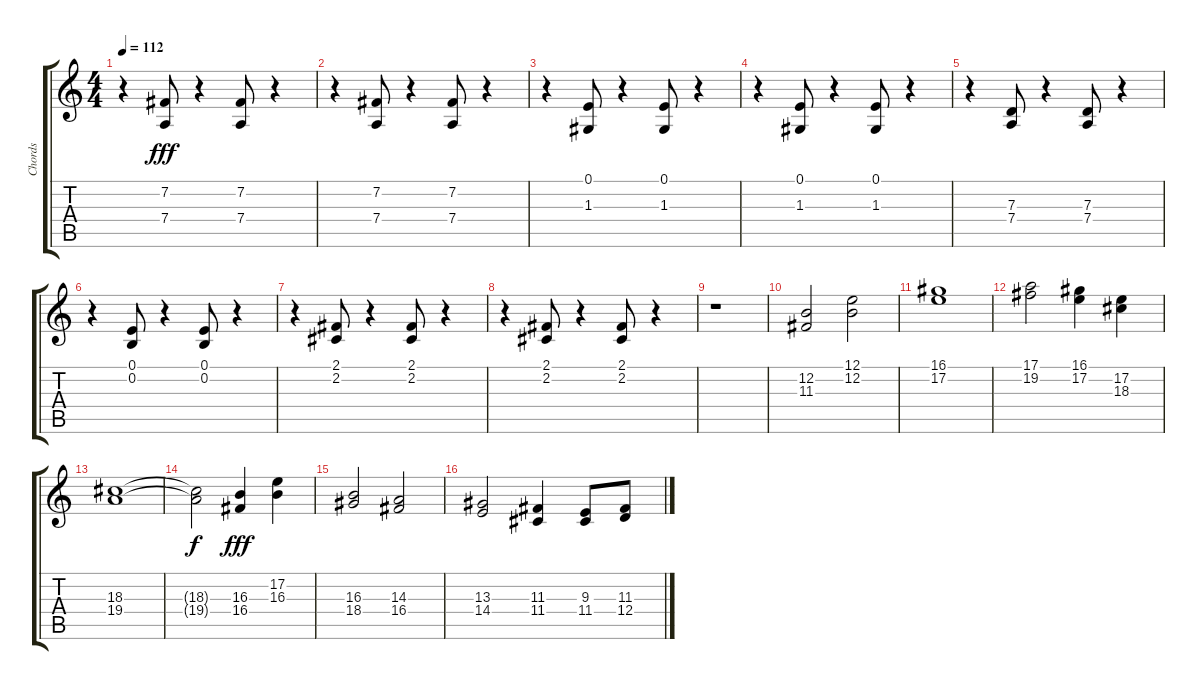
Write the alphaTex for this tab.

\track ("Chords" "Chords") {instrument brightacousticpiano}
\staff {score tabs}
\tuning (E4 B3 G3 D3 A2 E2) {hide}
\ts (4 4)
\tempo 112
\clef g2
\ks c
r.4{dy fff} (7.2 7.4).8 r.4 (7.2 7.4).8 r.4 |
r.4 (7.2 7.4).8 r.4 (7.2 7.4).8 r.4 |
r.4 (0.1 1.3).8 r.4 (0.1 1.3).8 r.4 |
r.4 (0.1 1.3).8 r.4 (0.1 1.3).8 r.4 |
r.4 (7.3 7.4).8 r.4 (7.3 7.4).8 r.4 |
r.4 (0.1 0.2).8 r.4 (0.1 0.2).8 r.4 |
r.4 (2.1 2.2).8 r.4 (2.1 2.2).8 r.4 |
r.4 (2.1 2.2).8 r.4 (2.1 2.2).8 r.4 |
r.1 |
(12.2 11.3).2 (12.1 12.2).2 |
(16.1 17.2).1 |
(17.1 19.2).2 (16.1 17.2).4 (17.2 18.3).4 |
(18.3 19.4).1 |
(18.3{t} 19.4{t}).2{dy f} (16.3 16.4).4{dy fff} (17.2 16.3).4 |
(16.3 18.4).2 (14.3 16.4).2 |
(13.3 14.4).2 (11.3 11.4).4 (9.3 11.4).8 (11.3 12.4).8
